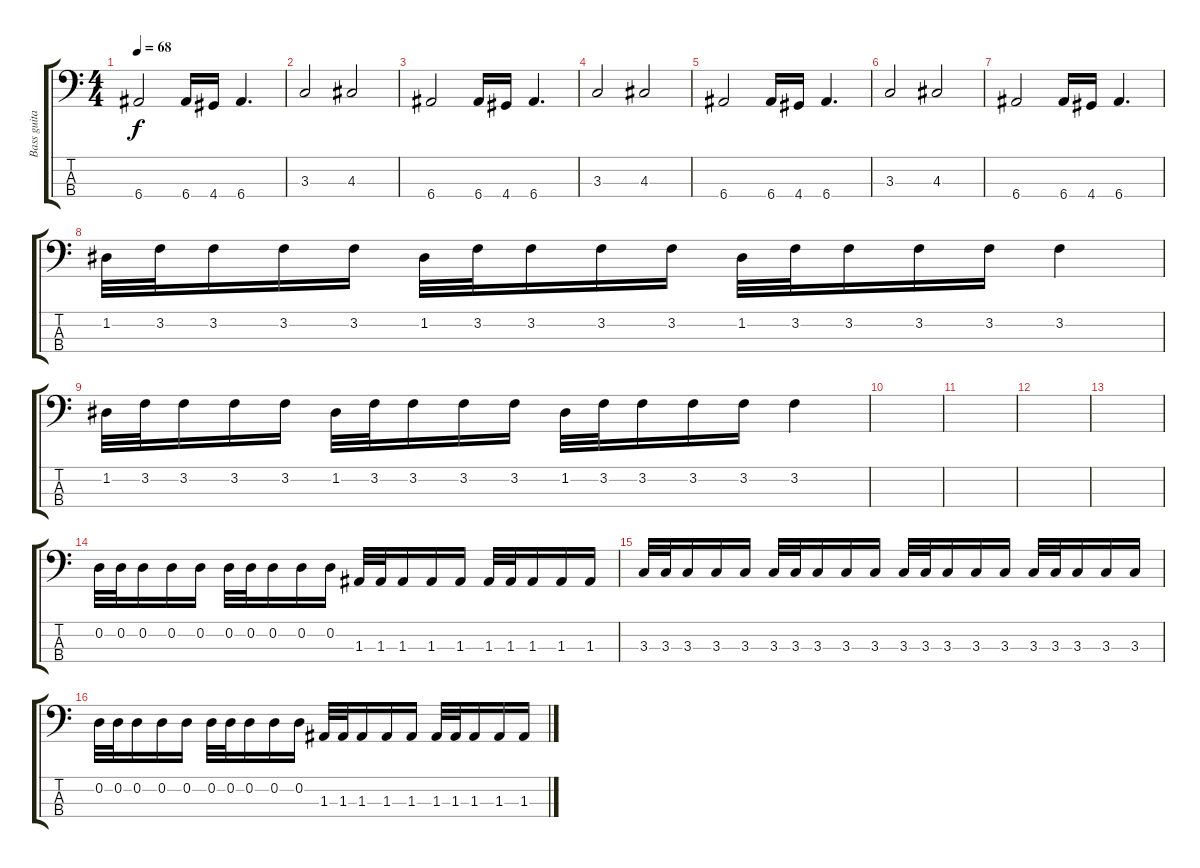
\track ("Bass guitar" "Bass guita") {instrument fretlessbass}
\staff {score tabs}
\tuning (G2 D2 A1 E1) {hide}
\ts (4 4)
\tempo 68
\clef f4
\ks c
6.4.2{dy f} 6.4.16 4.4.16{beam merge} 6.4.4{d} |
3.3.2 4.3.2 |
6.4.2 6.4.16 4.4.16{beam merge} 6.4.4{d} |
3.3.2 4.3.2 |
6.4.2 6.4.16 4.4.16{beam merge} 6.4.4{d} |
3.3.2 4.3.2 |
6.4.2 6.4.16 4.4.16{beam merge} 6.4.4{d} |
1.2.32 3.2.32 3.2.16 3.2.16 3.2.16 1.2.32 3.2.32 3.2.16 3.2.16 3.2.16 1.2.32 3.2.32 3.2.16 3.2.16 3.2.16 3.2.4 |
1.2.32 3.2.32 3.2.16 3.2.16 3.2.16 1.2.32 3.2.32 3.2.16 3.2.16 3.2.16 1.2.32 3.2.32 3.2.16 3.2.16 3.2.16 3.2.4 |
|
|
|
|
0.2.32 0.2.32 0.2.16 0.2.16 0.2.16 0.2.32 0.2.32 0.2.16 0.2.16 0.2.16 1.3.32 1.3.32 1.3.16 1.3.16 1.3.16 1.3.32 1.3.32 1.3.16 1.3.16 1.3.16 |
3.3.32 3.3.32 3.3.16 3.3.16 3.3.16 3.3.32 3.3.32 3.3.16 3.3.16 3.3.16 3.3.32 3.3.32 3.3.16 3.3.16 3.3.16 3.3.32 3.3.32 3.3.16 3.3.16 3.3.16 |
0.2.32 0.2.32 0.2.16 0.2.16 0.2.16 0.2.32 0.2.32 0.2.16 0.2.16 0.2.16 1.3.32 1.3.32 1.3.16 1.3.16 1.3.16 1.3.32 1.3.32 1.3.16 1.3.16 1.3.16
